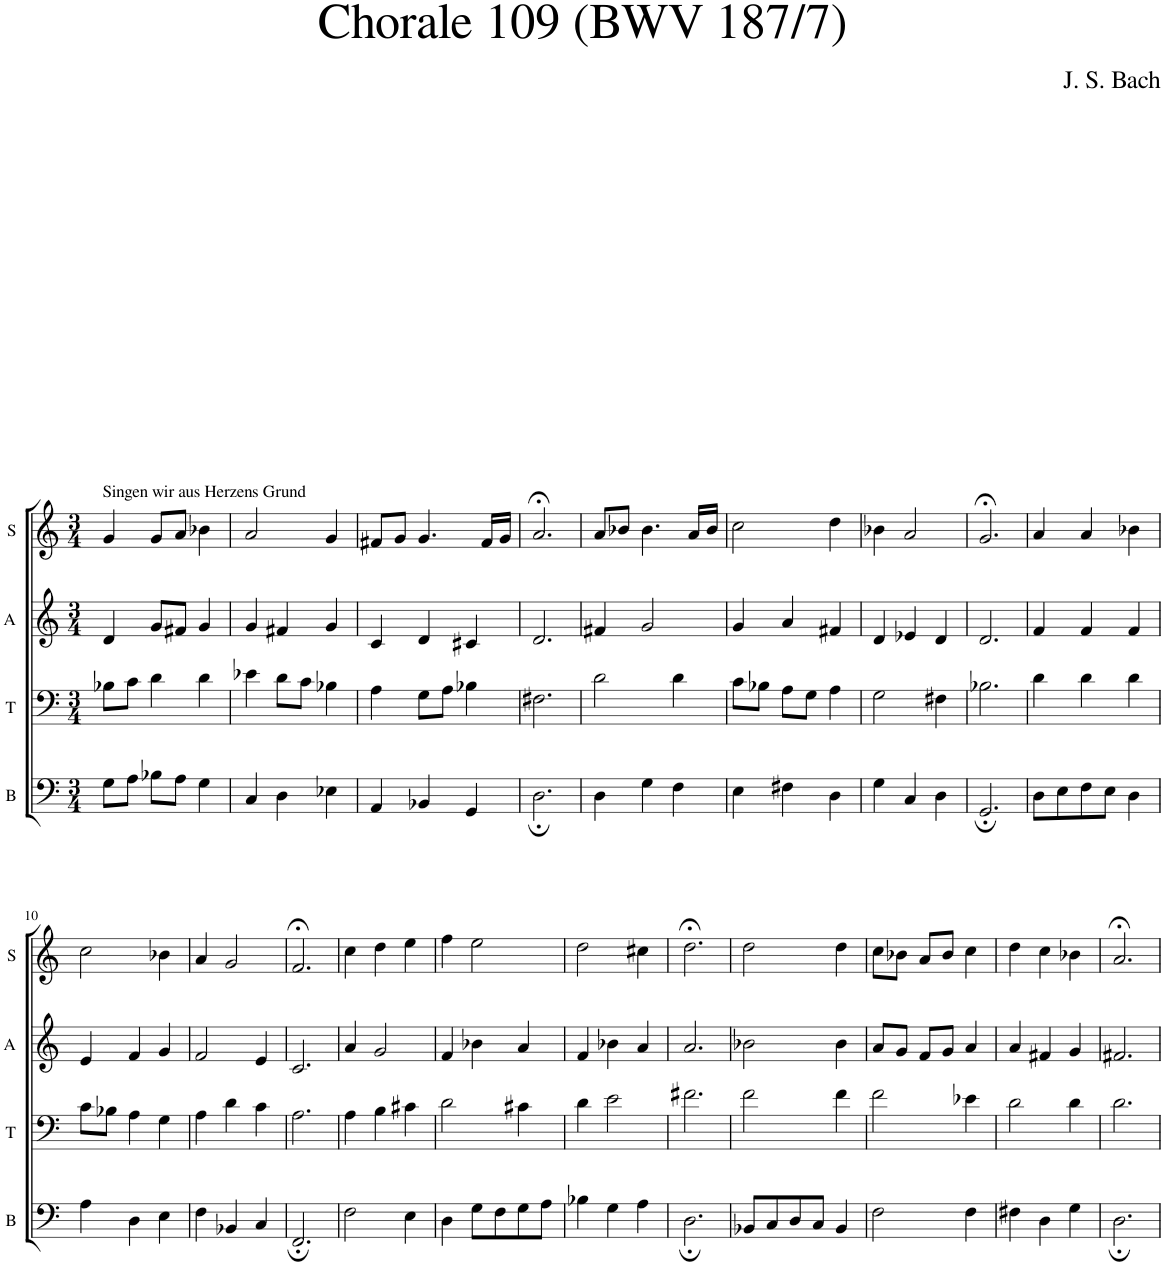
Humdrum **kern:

**kern	**kern	**kern	**kern
*part4	*part3	*part2	*part1
*staff4	*staff3	*staff2	*staff1
*I"B	*I"T	*I"A	*I"S
*I'B	*I'T	*I'A	*I'S
*clefF4	*clefF4	*clefG2	*clefG2
*k[]	*k[]	*k[]	*k[]
*M3/4	*M3/4	*M3/4	*M3/4
=1	=1	=1	=1
!	!	!	!LO:TX:a:t=Singen wir aus Herzens Grund
8G\L	8B-X\L	4d/	4g/
8A\J	8c\J	.	.
8B-X\L	4d\	8g/L	8g/L
8A\J	.	8f#X/J	8a/J
4G\	4d\	4g/	4b-X\
=2	=2	=2	=2
4C/	4e-X\	4g/	2a/
4D\	8d\L	4f#X/	.
.	8c\J	.	.
4E-X\	4B-X\	4g/	4g/
=3	=3	=3	=3
4AA/	4A\	4c/	8f#X/L
.	.	.	8g/J
4BB-X/	8G\L	4d/	4.g/
.	8A\J	.	.
4GG/	4B-X\	4c#X/	.
.	.	.	16f#/LL
.	.	.	16g/JJ
=4	=4	=4	=4
2.D;\	2.F#X\	2.d/	2.a;</
=5	=5	=5	=5
4D\	2d\	4f#X/	8a/L
.	.	.	8b-X/J
4G\	.	2g/	4.b-\
4F\	4d\	.	.
.	.	.	16a/LL
.	.	.	16b-/JJ
=6	=6	=6	=6
4E\	8c\L	4g/	2cc\
.	8B-X\J	.	.
4F#X\	8A\L	4a/	.
.	8G\J	.	.
4D\	4A\	4f#X/	4dd\
=7	=7	=7	=7
4G\	2G\	4d/	4b-X\
4C/	.	4e-X/	2a/
4D\	4F#X\	4d/	.
=8	=8	=8	=8
2.GG;/	2.B-X\	2.d/	2.g;</
=9	=9	=9	=9
8D\L	4d\	4f/	4a/
8E\	.	.	.
8F\	4d\	4f/	4a/
8E\J	.	.	.
4D\	4d\	4f/	4b-X\
!!LO:LB:g=z
=10	=10	=10	=10
4A\	8c\L	4e/	2cc\
.	8B-X\J	.	.
4D\	4A\	4f/	.
4E\	4G\	4g/	4b-X\
=11	=11	=11	=11
4F\	4A\	2f/	4a/
4BB-X/	4d\	.	2g/
4C/	4c\	4e/	.
=12	=12	=12	=12
2.FF;/	2.A\	2.c/	2.f;</
=13	=13	=13	=13
2F\	4A\	4a/	4cc\
.	4B\	2g/	4dd\
4E\	4c#X\	.	4ee\
=14	=14	=14	=14
4D\	2d\	4f/	4ff\
8G\L	.	4b-X\	2ee\
8F\	.	.	.
8G\	4c#X\	4a/	.
8A\J	.	.	.
=15	=15	=15	=15
4B-X\	4d\	4f/	2dd\
4G\	2e\	4b-X\	.
4A\	.	4a/	4cc#X\
=16	=16	=16	=16
2.D;\	2.f#X\	2.a/	2.dd;<\
=17	=17	=17	=17
8BB-X/L	2f\	2b-X\	2dd\
8C/	.	.	.
8D/	.	.	.
8C/J	.	.	.
4BB-/	4f\	4b-\	4dd\
=18	=18	=18	=18
2F\	2f\	8a/L	8cc\L
.	.	8g/J	8b-X\J
.	.	8f/L	8a/L
.	.	8g/J	8b-/J
4F\	4e-X\	4a/	4cc\
=19	=19	=19	=19
4F#X\	2d\	4a/	4dd\
4D\	.	4f#X/	4cc\
4G\	4d\	4g/	4b-X\
=20	=20	=20	=20
2.D;\	2.d\	2.f#X/	2.a;</
=	=	=	=
*-	*-	*-	*-
